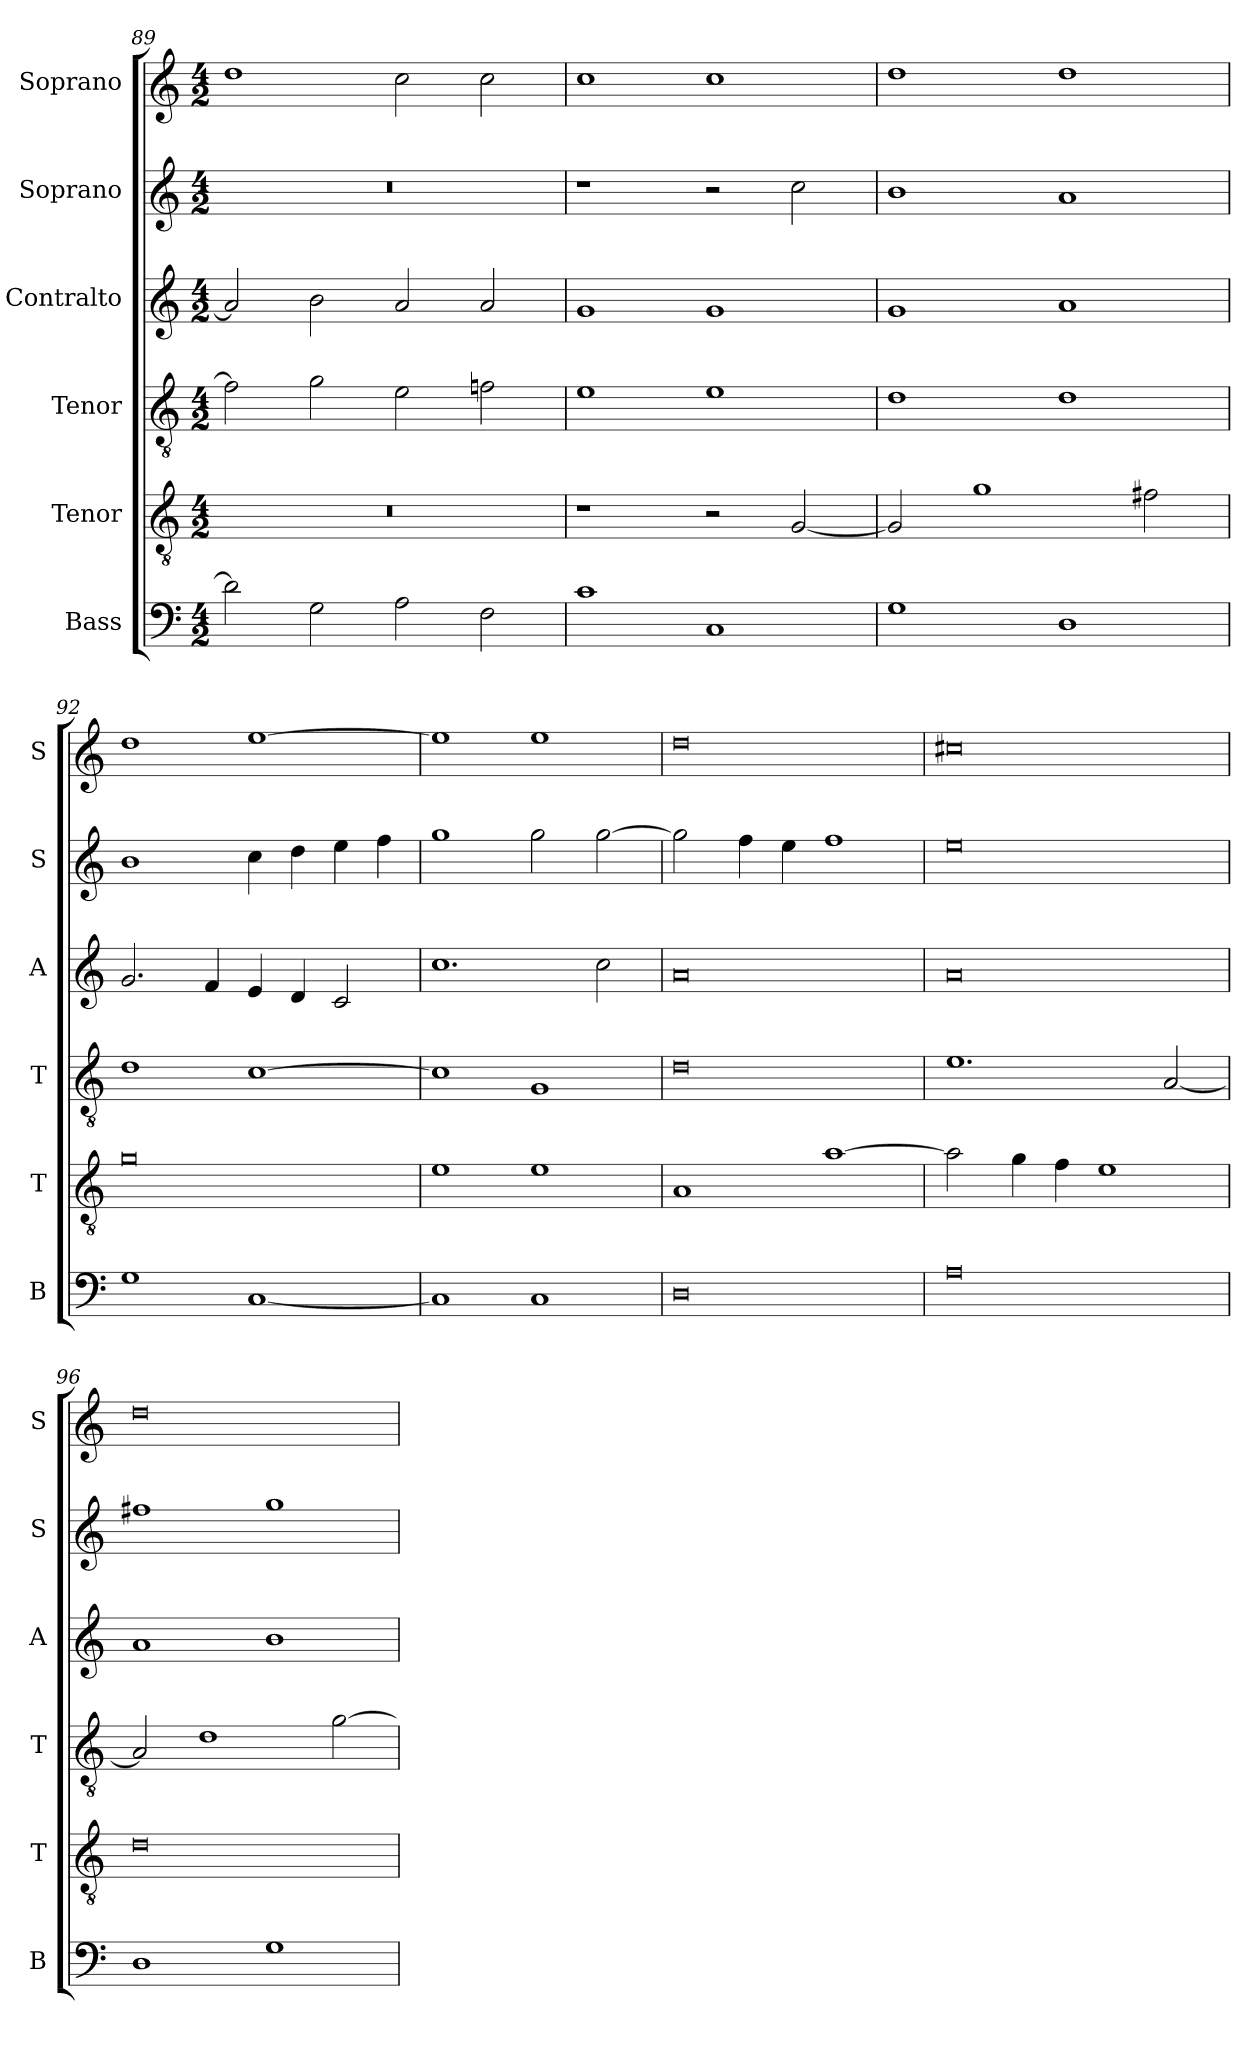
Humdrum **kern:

**kern	**kern	**kern	**kern	**kern	**kern
*part6	*part5	*part4	*part3	*part2	*part1
*staff6	*staff5	*staff4	*staff3	*staff2	*staff1
*I"Bass	*I"Tenor	*I"Tenor	*I"Contralto	*I"Soprano	*I"Soprano
*I'B	*I'T	*I'T	*I'A	*I'S	*I'S
*clefF4	*clefGv2	*clefGv2	*clefG2	*clefG2	*clefG2
*k[]	*k[]	*k[]	*k[]	*k[]	*k[]
*G:mix	*G:mix	*G:mix	*G:mix	*G:mix	*G:mix
*M4/2	*M4/2	*M4/2	*M4/2	*M4/2	*M4/2
=89	=89	=89	=89	=89	=89
2d]	0r	2f#]	2a]	0r	1dd
2G	.	2g	2b	.	.
2A	.	2e	2a	.	2cc
2F	.	2fn	2a	.	2cc
=90	=90	=90	=90	=90	=90
1c	1r	1e	1g	1r	1cc
1C	2r	1e	1g	2r	1cc
.	[2G	.	.	2cc	.
=91	=91	=91	=91	=91	=91
1G	2G]	1d	1g	1b	1dd
.	1g	.	.	.	.
1D	.	1d	1a	1a	1dd
.	2f#X	.	.	.	.
=92	=92	=92	=92	=92	=92
1G	0g	1d	2.g	1b	1dd
.	.	.	4f	.	.
[1C	.	[1c	4e	4cc	[1ee
.	.	.	4d	4dd	.
.	.	.	2c	4ee	.
.	.	.	.	4ff	.
=93	=93	=93	=93	=93	=93
1C]	1e	1c]	1.cc	1gg	1ee]
1C	1e	1G	.	2gg	1ee
.	.	.	2cc	[2gg	.
=94	=94	=94	=94	=94	=94
0D	1A	0d	0a	2gg]	0dd
.	.	.	.	4ff	.
.	.	.	.	4ee	.
.	[1a	.	.	1ff	.
=95	=95	=95	=95	=95	=95
0A	2a]	1.e	0a	0ee	0cc#X
.	4g	.	.	.	.
.	4f	.	.	.	.
.	1e	.	.	.	.
.	.	[2A	.	.	.
=96	=96	=96	=96	=96	=96
1D	0d	2A]	1a	1ff#X	0dd
.	.	1d	.	.	.
1G	.	.	1b	1gg	.
.	.	[2g	.	.	.
=	=	=	=	=	=
*-	*-	*-	*-	*-	*-
